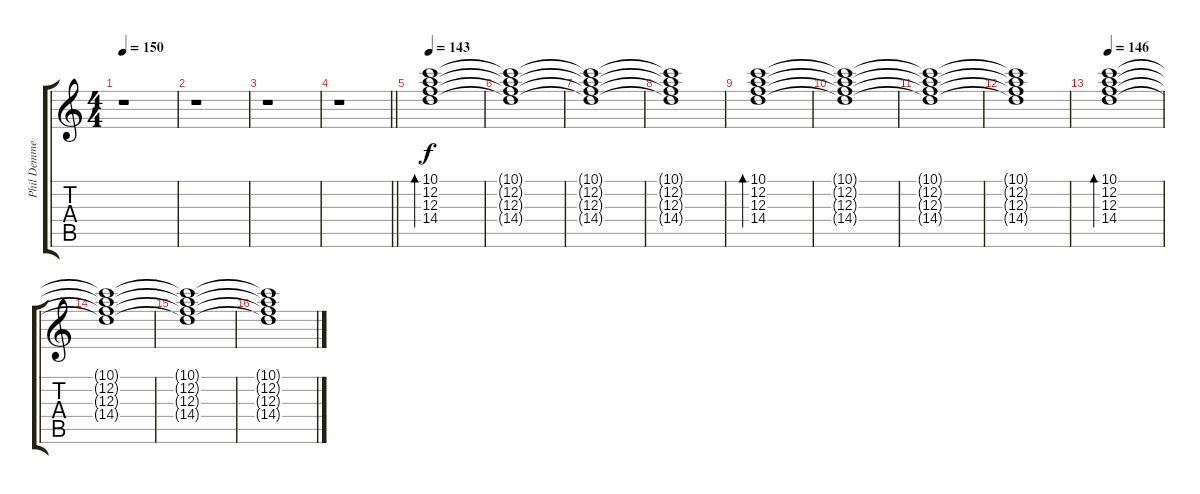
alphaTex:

\track ("Phil Demmel Cl" "Phil Demme") {instrument electricguitarclean}
\staff {score tabs}
\tuning (D4 A3 F3 C3 G2 C2) {hide}
\ts (4 4)
\tempo 150
\clef g2
\ks c
r.1{dy f} |
r.1 |
r.1 |
\barLineRight lightlight
r.1 |
\tempo 143
(10.1 12.2 12.3 14.4).1{bd 480} |
(10.1{t} 12.2{t} 12.3{t} 14.4{t}).1 |
(10.1{t} 12.2{t} 12.3{t} 14.4{t}).1 |
(10.1{t} 12.2{t} 12.3{t} 14.4{t}).1 |
(10.1 12.2 12.3 14.4).1{bd 240} |
(10.1{t} 12.2{t} 12.3{t} 14.4{t}).1 |
(10.1{t} 12.2{t} 12.3{t} 14.4{t}).1 |
(10.1{t} 12.2{t} 12.3{t} 14.4{t}).1 |
\tempo 146
(10.1 12.2 12.3 14.4).1{bd 480} |
(10.1{t} 12.2{t} 12.3{t} 14.4{t}).1 |
(10.1{t} 12.2{t} 12.3{t} 14.4{t}).1 |
(10.1{t} 12.2{t} 12.3{t} 14.4{t}).1
